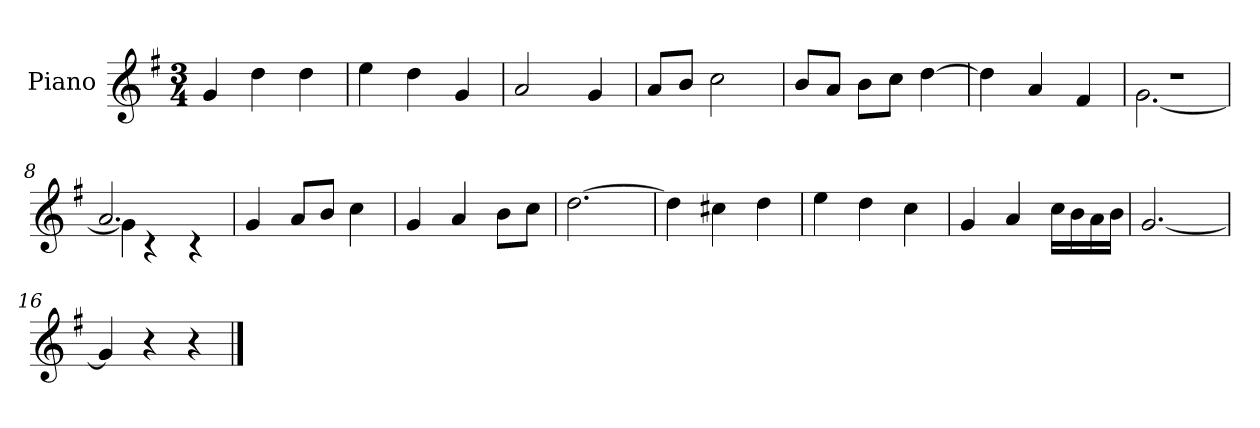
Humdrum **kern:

**kern
*part1
*staff1
*I"Piano
*I'P-no
*clefG2
*k[f#]
*M3/4
*MM180
=1
4g/
4dd\
4dd\
=2
4ee\
4dd\
4g/
=3
2a/
4g/
=4
8a/L
8b/J
2cc\
=5
8b/L
8a/J
8b\L
8cc\J
[4dd\
=6
4dd\]
4a/
4f#/
=7
*^
2.r	[2.g\
=8	=8
2.a/	4g\]
.	4r
.	4r
*v	*v
=9
4g/
8a/L
8b/J
4cc\
=10
4g/
4a/
8b\L
8cc\J
!!LO:LB:g=z
=11
[2.dd\
=12
4dd\]
4cc#X\
4dd\
=13
4ee\
4dd\
4cc\
=14
4g/
4a/
16cc\LL
16b\
16a\
16b\JJ
=15
[2.g/
=16
4g/]
4r
4r
==
*-
